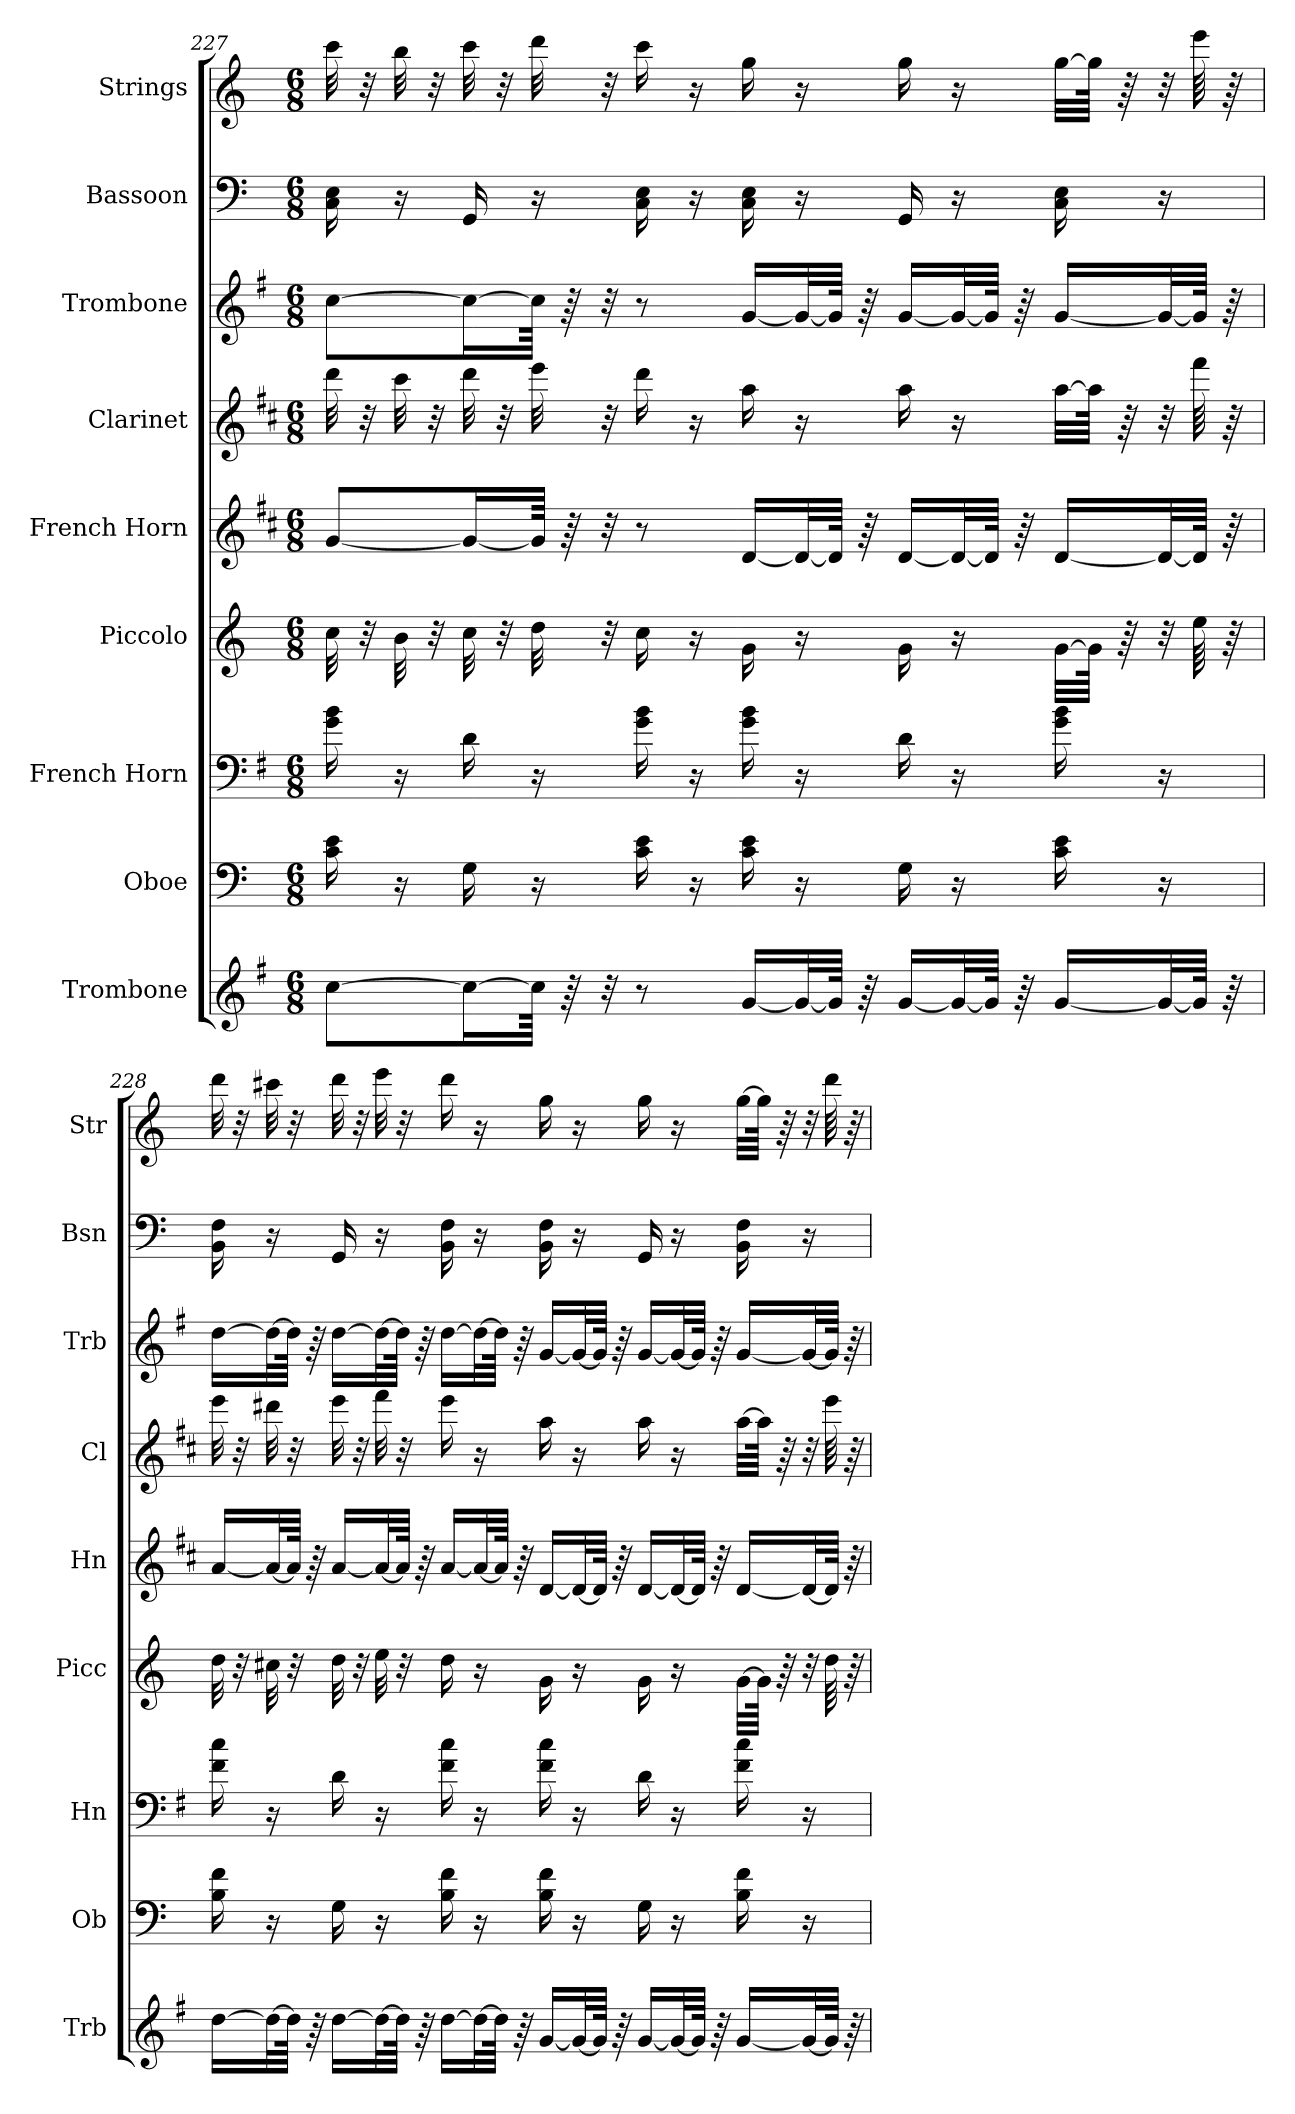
**kern	**kern	**kern	**kern	**kern	**kern	**kern	**kern	**kern
*part9	*part8	*part7	*part6	*part5	*part4	*part3	*part2	*part1
*staff9	*staff8	*staff7	*staff6	*staff5	*staff4	*staff3	*staff2	*staff1
*I"Trombone	*I"Oboe	*I"French Horn	*I"Piccolo	*I"French Horn	*I"Clarinet	*I"Trombone	*I"Bassoon	*I"Strings
*I'Trb	*I'Ob	*I'Hn	*I'Picc	*I'Hn	*I'Cl	*I'Trb	*I'Bsn	*I'Str
!!LO:PB:g=z
*clefG2	*clefF4	*clefF4	*clefG2	*clefG2	*clefG2	*clefG2	*clefF4	*clefG2
*	*	*ITrd4c7	*ITrd-7c-12	*ITrd4c7	*ITrd1c2	*	*	*
*k[f#]	*k[]	*k[]	*k[]	*k[f#]	*k[]	*k[f#]	*k[]	*k[]
*M6/8	*M6/8	*M6/8	*M6/8	*M6/8	*M6/8	*M6/8	*M6/8	*M6/8
=227	=227	=227	=227	=227	=227	=227	=227	=227
[8cc\L	16c\ 16e\	16c\ 16e\	32ccc\	[8c/L	32ccc\	[8cc\L	16C\ 16E\	32ccc\
.	.	.	32r	.	32r	.	.	32r
.	16r	16r	32bb\	.	32bb\	.	16r	32bb\
.	.	.	32r	.	32r	.	.	32r
16cc\L_	16G\	16G\	32ccc\	16c/L_	32ccc\	16cc\L_	16GG/	32ccc\
.	.	.	32r	.	32r	.	.	32r
64cc\JJkk]	16r	16r	32ddd\	64c/JJkk]	32ddd\	64cc\JJkk]	16r	32ddd\
64r	.	.	.	64r	.	64r	.	.
32r	.	.	32r	32r	32r	32r	.	32r
8r	16c\ 16e\	16c\ 16e\	16ccc\	8r	16ccc\	8r	16C\ 16E\	16ccc\
.	16r	16r	16r	.	16r	.	16r	16r
[16g/LL	16c\ 16e\	16c\ 16e\	16gg\	[16G/LL	16gg\	[16g/LL	16C\ 16E\	16gg\
32g/L_	16r	16r	16r	32G/L_	16r	32g/L_	16r	16r
64g/JJJk]	.	.	.	64G/JJJk]	.	64g/JJJk]	.	.
64r	.	.	.	64r	.	64r	.	.
[16g/LL	16G\	16G\	16gg\	[16G/LL	16gg\	[16g/LL	16GG/	16gg\
32g/L_	16r	16r	16r	32G/L_	16r	32g/L_	16r	16r
64g/JJJk]	.	.	.	64G/JJJk]	.	64g/JJJk]	.	.
64r	.	.	.	64r	.	64r	.	.
[16g/LL	16c\ 16e\	16c\ 16e\	[32gg\LLL	[16G/LL	[32gg\LLL	[16g/LL	16C\ 16E\	[32gg\LLL
.	.	.	64gg\JJJk]	.	64gg\JJJk]	.	.	64gg\JJJk]
.	.	.	64r	.	64r	.	.	64r
32g/L_	16r	16r	32r	32G/L_	32r	32g/L_	16r	32r
64g/JJJk]	.	.	64eee\	64G/JJJk]	64eee\	64g/JJJk]	.	64eee\
64r	.	.	64r	64r	64r	64r	.	64r
!!LO:PB:g=z
=228	=228	=228	=228	=228	=228	=228	=228	=228
[16dd\LL	16B\ 16f\	16B\ 16f\	32ddd\	[16d/LL	32ddd\	[16dd\LL	16BB\ 16F\	32ddd\
.	.	.	32r	.	32r	.	.	32r
32dd\L_	16r	16r	32ccc#X\	32d/L_	32ccc#X\	32dd\L_	16r	32ccc#X\
64dd\JJJk]	.	.	32r	64d/JJJk]	32r	64dd\JJJk]	.	32r
64r	.	.	.	64r	.	64r	.	.
[16dd\LL	16G\	16G\	32ddd\	[16d/LL	32ddd\	[16dd\LL	16GG/	32ddd\
.	.	.	32r	.	32r	.	.	32r
32dd\L_	16r	16r	32eee\	32d/L_	32eee\	32dd\L_	16r	32eee\
64dd\JJJk]	.	.	32r	64d/JJJk]	32r	64dd\JJJk]	.	32r
64r	.	.	.	64r	.	64r	.	.
[16dd\LL	16B\ 16f\	16B\ 16f\	16ddd\	[16d/LL	16ddd\	[16dd\LL	16BB\ 16F\	16ddd\
32dd\L_	16r	16r	16r	32d/L_	16r	32dd\L_	16r	16r
64dd\JJJk]	.	.	.	64d/JJJk]	.	64dd\JJJk]	.	.
64r	.	.	.	64r	.	64r	.	.
[16g/LL	16B\ 16f\	16B\ 16f\	16gg\	[16G/LL	16gg\	[16g/LL	16BB\ 16F\	16gg\
32g/L_	16r	16r	16r	32G/L_	16r	32g/L_	16r	16r
64g/JJJk]	.	.	.	64G/JJJk]	.	64g/JJJk]	.	.
64r	.	.	.	64r	.	64r	.	.
[16g/LL	16G\	16G\	16gg\	[16G/LL	16gg\	[16g/LL	16GG/	16gg\
32g/L_	16r	16r	16r	32G/L_	16r	32g/L_	16r	16r
64g/JJJk]	.	.	.	64G/JJJk]	.	64g/JJJk]	.	.
64r	.	.	.	64r	.	64r	.	.
[16g/LL	16B\ 16f\	16B\ 16f\	[32gg\LLL	[16G/LL	[32gg\LLL	[16g/LL	16BB\ 16F\	[32gg\LLL
.	.	.	64gg\JJJk]	.	64gg\JJJk]	.	.	64gg\JJJk]
.	.	.	64r	.	64r	.	.	64r
32g/L_	16r	16r	32r	32G/L_	32r	32g/L_	16r	32r
64g/JJJk]	.	.	64ddd\	64G/JJJk]	64ddd\	64g/JJJk]	.	64ddd\
64r	.	.	64r	64r	64r	64r	.	64r
=	=	=	=	=	=	=	=	=
*-	*-	*-	*-	*-	*-	*-	*-	*-
